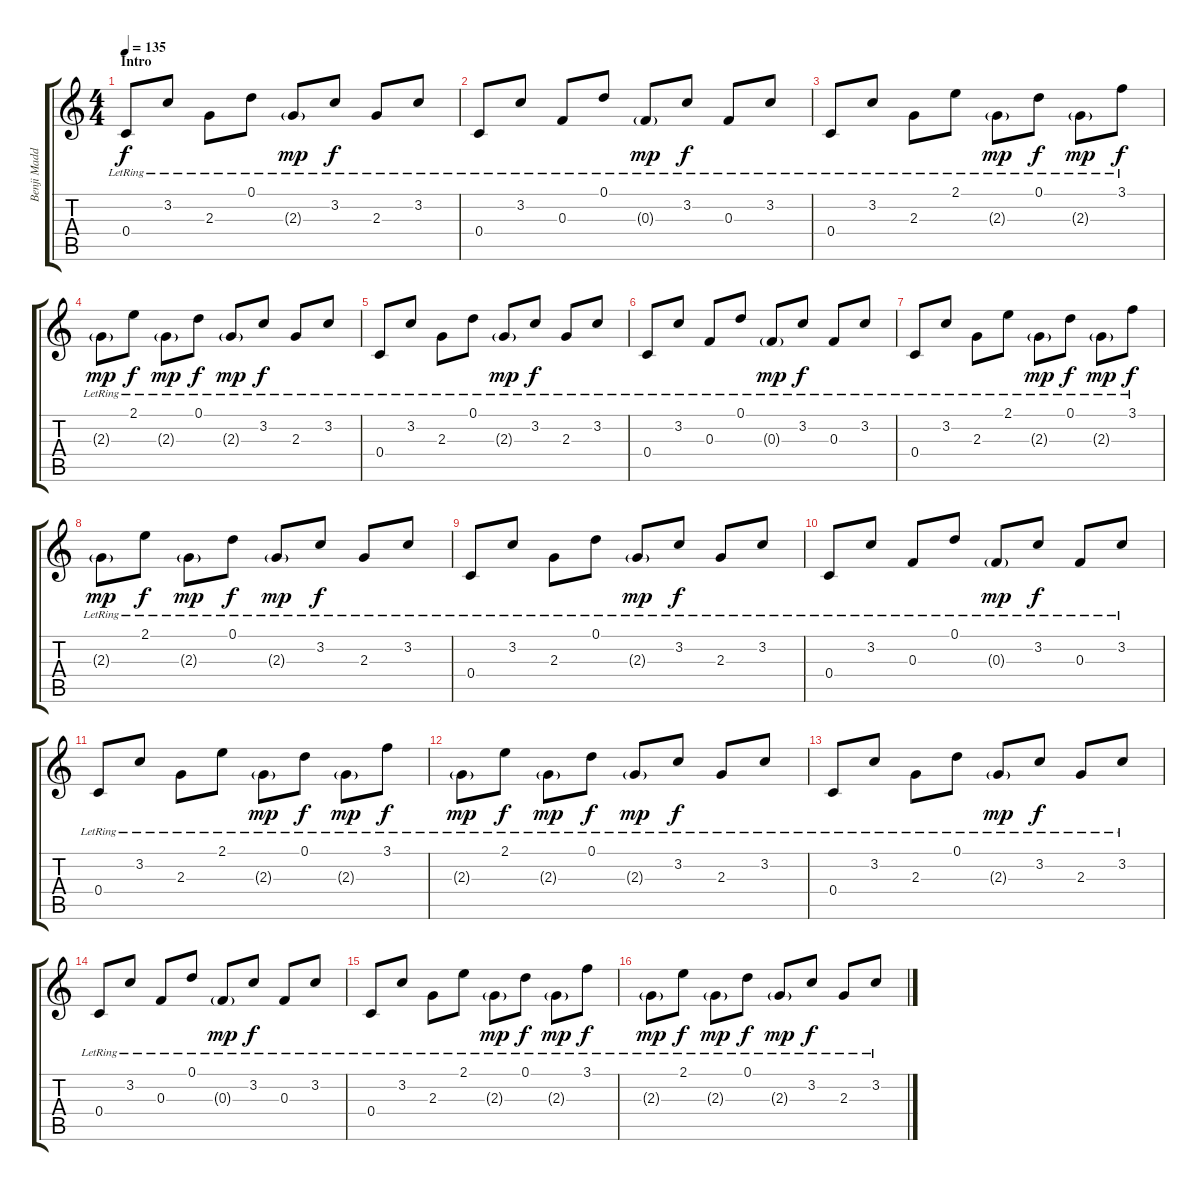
\track ("Benji Madden - Guitar" "Benji Madd") {instrument acousticguitarsteel}
\staff {score tabs}
\tuning (D4 A3 F3 C3 G2 D2) {hide}
\ts (4 4)
\section ("" "Intro")
\tempo 135
\clef g2
\ks c
0.4{lr}.8{dy f instrument acousticguitarsteel} 3.2{lr}.8 2.3{lr}.8 0.1{lr}.8 2.3{g lr}.8{dy mp} 3.2{lr}.8{dy f} 2.3{lr}.8 3.2{lr}.8 |
0.4{lr}.8 3.2{lr}.8 0.3{lr}.8 0.1{lr}.8 0.3{g lr}.8{dy mp} 3.2{lr}.8{dy f} 0.3{lr}.8 3.2{lr}.8 |
0.4{lr}.8 3.2{lr}.8 2.3{lr}.8 2.1{lr}.8 2.3{g lr}.8{dy mp} 0.1{lr}.8{dy f} 2.3{g lr}.8{dy mp} 3.1{lr}.8{dy f} |
2.3{g lr}.8{dy mp} 2.1{lr}.8{dy f} 2.3{g lr}.8{dy mp} 0.1{lr}.8{dy f} 2.3{g lr}.8{dy mp} 3.2{lr}.8{dy f} 2.3{lr}.8 3.2{lr}.8 |
0.4{lr}.8 3.2{lr}.8 2.3{lr}.8 0.1{lr}.8 2.3{g lr}.8{dy mp} 3.2{lr}.8{dy f} 2.3{lr}.8 3.2{lr}.8 |
0.4{lr}.8 3.2{lr}.8 0.3{lr}.8 0.1{lr}.8 0.3{g lr}.8{dy mp} 3.2{lr}.8{dy f} 0.3{lr}.8 3.2{lr}.8 |
0.4{lr}.8 3.2{lr}.8 2.3{lr}.8 2.1{lr}.8 2.3{g lr}.8{dy mp} 0.1{lr}.8{dy f} 2.3{g lr}.8{dy mp} 3.1{lr}.8{dy f} |
2.3{g lr}.8{dy mp} 2.1{lr}.8{dy f} 2.3{g lr}.8{dy mp} 0.1{lr}.8{dy f} 2.3{g lr}.8{dy mp} 3.2{lr}.8{dy f} 2.3{lr}.8 3.2{lr}.8 |
0.4{lr}.8 3.2{lr}.8 2.3{lr}.8 0.1{lr}.8 2.3{g lr}.8{dy mp} 3.2{lr}.8{dy f} 2.3{lr}.8 3.2{lr}.8 |
0.4{lr}.8 3.2{lr}.8 0.3{lr}.8 0.1{lr}.8 0.3{g lr}.8{dy mp} 3.2{lr}.8{dy f} 0.3{lr}.8 3.2{lr}.8 |
0.4{lr}.8 3.2{lr}.8 2.3{lr}.8 2.1{lr}.8 2.3{g lr}.8{dy mp} 0.1{lr}.8{dy f} 2.3{g lr}.8{dy mp} 3.1{lr}.8{dy f} |
2.3{g lr}.8{dy mp} 2.1{lr}.8{dy f} 2.3{g lr}.8{dy mp} 0.1{lr}.8{dy f} 2.3{g lr}.8{dy mp} 3.2{lr}.8{dy f} 2.3{lr}.8 3.2{lr}.8 |
0.4{lr}.8 3.2{lr}.8 2.3{lr}.8 0.1{lr}.8 2.3{g lr}.8{dy mp} 3.2{lr}.8{dy f} 2.3{lr}.8 3.2{lr}.8 |
0.4{lr}.8 3.2{lr}.8 0.3{lr}.8 0.1{lr}.8 0.3{g lr}.8{dy mp} 3.2{lr}.8{dy f} 0.3{lr}.8 3.2{lr}.8 |
0.4{lr}.8 3.2{lr}.8 2.3{lr}.8 2.1{lr}.8 2.3{g lr}.8{dy mp} 0.1{lr}.8{dy f} 2.3{g lr}.8{dy mp} 3.1{lr}.8{dy f} |
2.3{g lr}.8{dy mp} 2.1{lr}.8{dy f} 2.3{g lr}.8{dy mp} 0.1{lr}.8{dy f} 2.3{g lr}.8{dy mp} 3.2{lr}.8{dy f} 2.3{lr}.8 3.2{lr}.8
